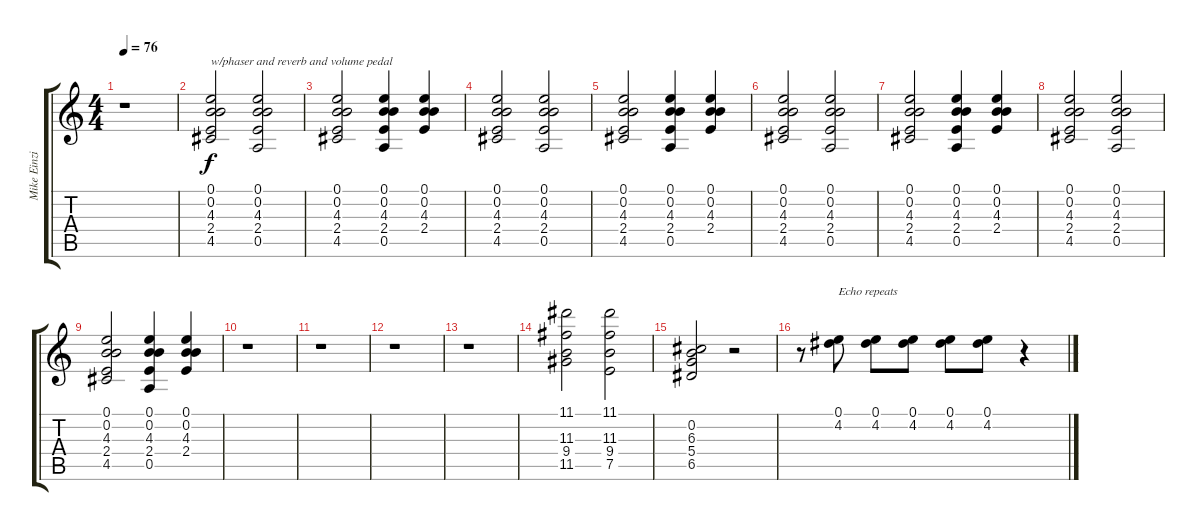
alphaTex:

\track ("Mike Einziger clean" "Mike Einzi") {instrument electricguitarclean}
\staff {score tabs}
\tuning (E4 B3 G3 D3 A2 E2) {hide}
\ts (4 4)
\tempo 76
\clef g2
\ks c
r.1{dy f instrument electricguitarclean} |
(0.1 0.2 4.3 2.4 4.5).2{txt "w/phaser and reverb and volume pedal" volume 12} (0.1 0.2 4.3 2.4 0.5).2{volume 12} |
(0.1 0.2 4.3 2.4 4.5).2{volume 12} (0.1 0.2 4.3 2.4 0.5).4{volume 10} (0.1 0.2 4.3 2.4).4{volume 10} |
(0.1 0.2 4.3 2.4 4.5).2{volume 12} (0.1 0.2 4.3 2.4 0.5).2{volume 12} |
(0.1 0.2 4.3 2.4 4.5).2{volume 12} (0.1 0.2 4.3 2.4 0.5).4{volume 10} (0.1 0.2 4.3 2.4).4{volume 10} |
(0.1 0.2 4.3 2.4 4.5).2{volume 12} (0.1 0.2 4.3 2.4 0.5).2{volume 12} |
(0.1 0.2 4.3 2.4 4.5).2{volume 12} (0.1 0.2 4.3 2.4 0.5).4{volume 10} (0.1 0.2 4.3 2.4).4{volume 10} |
(0.1 0.2 4.3 2.4 4.5).2{volume 12} (0.1 0.2 4.3 2.4 0.5).2{volume 12} |
(0.1 0.2 4.3 2.4 4.5).2{volume 12} (0.1 0.2 4.3 2.4 0.5).4{volume 10} (0.1 0.2 4.3 2.4).4{volume 10} |
r.1 |
r.1 |
r.1 |
r.1 |
(11.1 11.3 9.4 11.5).2 (11.1 11.3 9.4 7.5).2{volume 10} |
(0.2 6.3 5.4 6.5).2{volume 12} r.2 |
r.8 (0.1 4.2).8{txt "Echo repeats" volume 16} (0.1 4.2).8 (0.1 4.2).8 (0.1 4.2).8 (0.1 4.2).8 r.4
